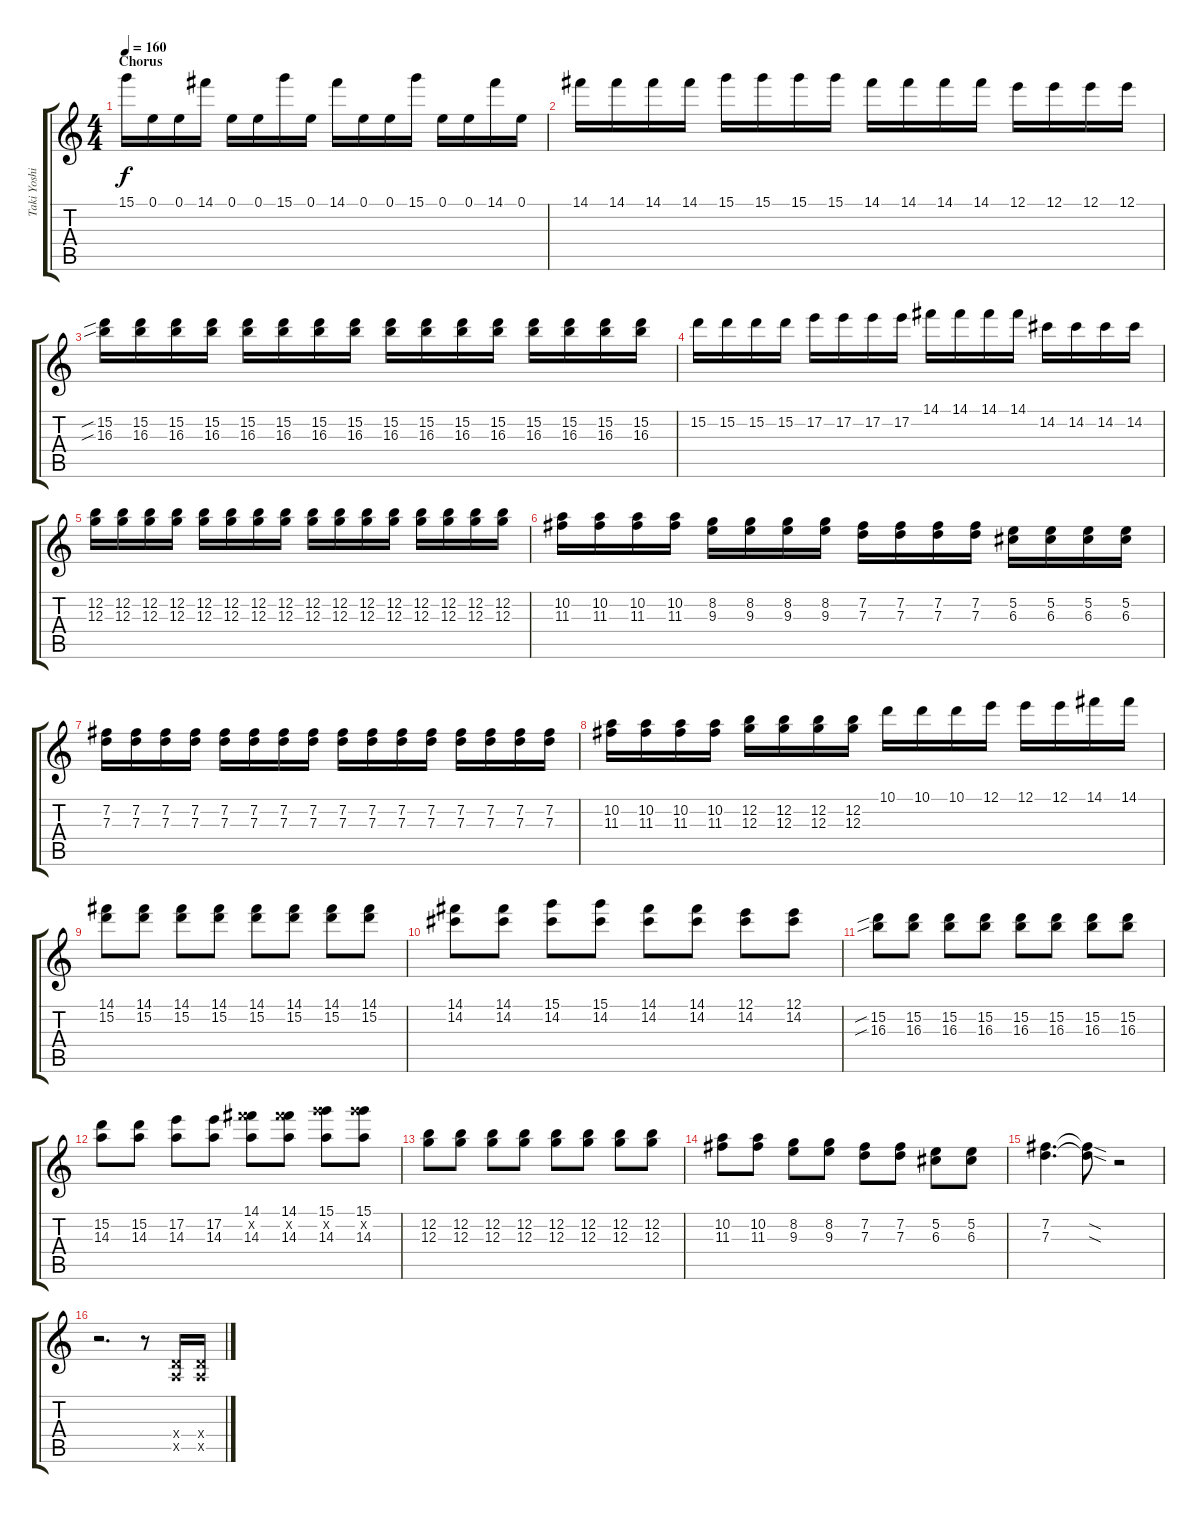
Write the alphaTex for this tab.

\track ("Taki Yoshimitsu" "Taki Yoshi") {instrument distortionguitar}
\staff {score tabs}
\tuning (E4 B3 G3 D3 A2 E2) {hide}
\ts (4 4)
\section ("" "Chorus")
\tempo 160
\clef g2
\ks c
15.1.16{dy f balance 16} 0.1.16 0.1.16 14.1.16 0.1.16 0.1.16 15.1.16 0.1.16 14.1.16 0.1.16 0.1.16 15.1.16 0.1.16 0.1.16 14.1.16 0.1.16 |
14.1.16 14.1.16 14.1.16 14.1.16 15.1.16 15.1.16 15.1.16 15.1.16 14.1.16 14.1.16 14.1.16 14.1.16 12.1.16 12.1.16 12.1.16 12.1.16 |
(15.2{sib} 16.3{sib}).16 (15.2 16.3).16 (15.2 16.3).16 (15.2 16.3).16 (15.2 16.3).16 (15.2 16.3).16 (15.2 16.3).16 (15.2 16.3).16 (15.2 16.3).16 (15.2 16.3).16 (15.2 16.3).16 (15.2 16.3).16 (15.2 16.3).16 (15.2 16.3).16 (15.2 16.3).16 (15.2 16.3).16 |
15.2.16 15.2.16 15.2.16 15.2.16 17.2.16 17.2.16 17.2.16 17.2.16 14.1.16 14.1.16 14.1.16 14.1.16 14.2.16 14.2.16 14.2.16 14.2.16 |
(12.2 12.3).16 (12.2 12.3).16 (12.2 12.3).16 (12.2 12.3).16 (12.2 12.3).16 (12.2 12.3).16 (12.2 12.3).16 (12.2 12.3).16 (12.2 12.3).16 (12.2 12.3).16 (12.2 12.3).16 (12.2 12.3).16 (12.2 12.3).16 (12.2 12.3).16 (12.2 12.3).16 (12.2 12.3).16 |
(10.2 11.3).16 (10.2 11.3).16 (10.2 11.3).16 (10.2 11.3).16 (8.2 9.3).16 (8.2 9.3).16 (8.2 9.3).16 (8.2 9.3).16 (7.2 7.3).16 (7.2 7.3).16 (7.2 7.3).16 (7.2 7.3).16 (5.2 6.3).16 (5.2 6.3).16 (5.2 6.3).16 (5.2 6.3).16 |
(7.2 7.3).16 (7.2 7.3).16 (7.2 7.3).16 (7.2 7.3).16 (7.2 7.3).16 (7.2 7.3).16 (7.2 7.3).16 (7.2 7.3).16 (7.2 7.3).16 (7.2 7.3).16 (7.2 7.3).16 (7.2 7.3).16 (7.2 7.3).16 (7.2 7.3).16 (7.2 7.3).16 (7.2 7.3).16 |
(10.2 11.3).16 (10.2 11.3).16 (10.2 11.3).16 (10.2 11.3).16 (12.2 12.3).16 (12.2 12.3).16 (12.2 12.3).16 (12.2 12.3).16 10.1.16 10.1.16 10.1.16 12.1.16 12.1.16 12.1.16 14.1.16 14.1.16 |
(14.1 15.2).8 (14.1 15.2).8 (14.1 15.2).8 (14.1 15.2).8 (14.1 15.2).8 (14.1 15.2).8 (14.1 15.2).8 (14.1 15.2).8 |
(14.1 14.2).8 (14.1 14.2).8 (15.1 14.2).8 (15.1 14.2).8 (14.1 14.2).8 (14.1 14.2).8 (12.1 14.2).8 (12.1 14.2).8 |
(15.2{sib} 16.3{sib}).8 (15.2 16.3).8 (15.2 16.3).8 (15.2 16.3).8 (15.2 16.3).8 (15.2 16.3).8 (15.2 16.3).8 (15.2 16.3).8 |
(15.2 14.3).8 (15.2 14.3).8 (17.2 14.3).8 (17.2 14.3).8 (14.1 19.2{x} 14.3).8 (14.1 19.2{x} 14.3).8 (15.1 20.2{x} 14.3).8 (15.1 20.2{x} 14.3).8 |
(12.2 12.3).8 (12.2 12.3).8 (12.2 12.3).8 (12.2 12.3).8 (12.2 12.3).8 (12.2 12.3).8 (12.2 12.3).8 (12.2 12.3).8 |
(10.2 11.3).8 (10.2 11.3).8 (8.2 9.3).8 (8.2 9.3).8 (7.2 7.3).8 (7.2 7.3).8 (5.2 6.3).8 (5.2 6.3).8 |
(7.2 7.3).4{d} (7.2{sod t} 7.3{sod t}).8 r.2 |
r.2{d} r.8 (0.4{x} 0.5{x}).16 (0.4{x} 0.5{x}).16
